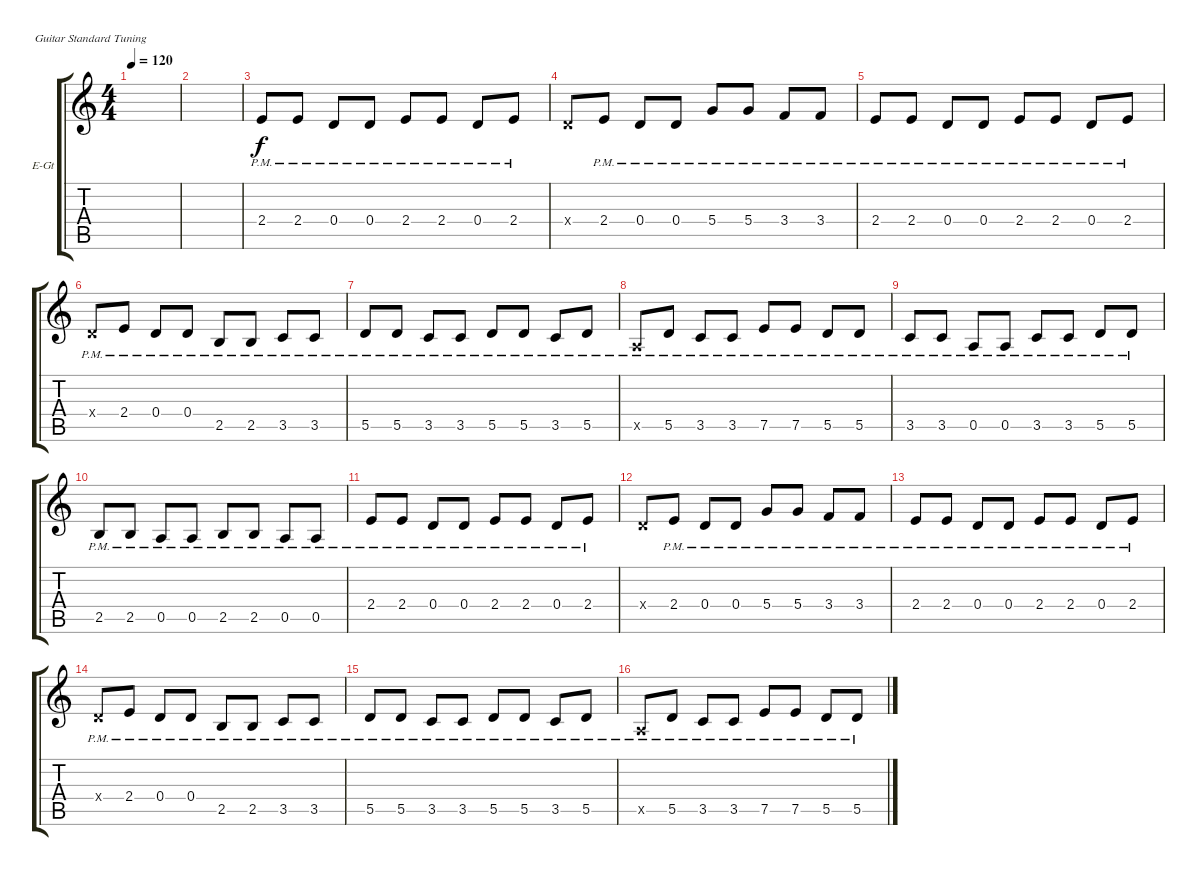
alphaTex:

\defaultSystemsLayout 4
\bracketExtendMode groupsimilarinstruments
\firstSystemTrackNameOrientation horizontal
\otherSystemsTrackNameOrientation horizontal
\track ("Г. Каспарян" "E-Gt") {instrument electricguitarclean}
\staff {score tabs}
\tuning (E4 B3 G3 D3 A2 E2)
\ts (4 4)
\tempo 120
\clef g2
\ks c
|
|
2.4{pm}.8 2.4{pm}.8 0.4{pm}.8 0.4{pm}.8 2.4{pm}.8 2.4{pm}.8 0.4{pm}.8 2.4{pm}.8 |
0.4{x}.8 2.4{pm}.8 0.4{pm}.8 0.4{pm}.8 5.4{pm}.8 5.4{pm}.8 3.4{pm}.8 3.4{pm}.8 |
2.4{pm}.8 2.4{pm}.8 0.4{pm}.8 0.4{pm}.8 2.4{pm}.8 2.4{pm}.8 0.4{pm}.8 2.4{pm}.8 |
0.4{pm x}.8 2.4{pm}.8 0.4{pm}.8 0.4{pm}.8 2.5{pm}.8 2.5{pm}.8 3.5{pm}.8 3.5{pm}.8 |
5.5{pm}.8 5.5{pm}.8 3.5{pm}.8 3.5{pm}.8 5.5{pm}.8 5.5{pm}.8 3.5{pm}.8 5.5{pm}.8 |
0.5{pm x}.8 5.5{pm}.8 3.5{pm}.8 3.5{pm}.8 7.5{pm}.8 7.5{pm}.8 5.5{pm}.8 5.5{pm}.8 |
3.5{pm}.8 3.5{pm}.8 0.5{pm}.8 0.5{pm}.8 3.5{pm}.8 3.5{pm}.8 5.5{pm}.8 5.5{pm}.8 |
2.5{pm}.8 2.5{pm}.8 0.5{pm}.8 0.5{pm}.8 2.5{pm}.8 2.5{pm}.8 0.5{pm}.8 0.5{pm}.8 |
2.4{pm}.8 2.4{pm}.8 0.4{pm}.8 0.4{pm}.8 2.4{pm}.8 2.4{pm}.8 0.4{pm}.8 2.4{pm}.8 |
0.4{x}.8 2.4{pm}.8 0.4{pm}.8 0.4{pm}.8 5.4{pm}.8 5.4{pm}.8 3.4{pm}.8 3.4{pm}.8 |
2.4{pm}.8 2.4{pm}.8 0.4{pm}.8 0.4{pm}.8 2.4{pm}.8 2.4{pm}.8 0.4{pm}.8 2.4{pm}.8 |
0.4{pm x}.8 2.4{pm}.8 0.4{pm}.8 0.4{pm}.8 2.5{pm}.8 2.5{pm}.8 3.5{pm}.8 3.5{pm}.8 |
5.5{pm}.8 5.5{pm}.8 3.5{pm}.8 3.5{pm}.8 5.5{pm}.8 5.5{pm}.8 3.5{pm}.8 5.5{pm}.8 |
0.5{pm x}.8 5.5{pm}.8 3.5{pm}.8 3.5{pm}.8 7.5{pm}.8 7.5{pm}.8 5.5{pm}.8 5.5{pm}.8
